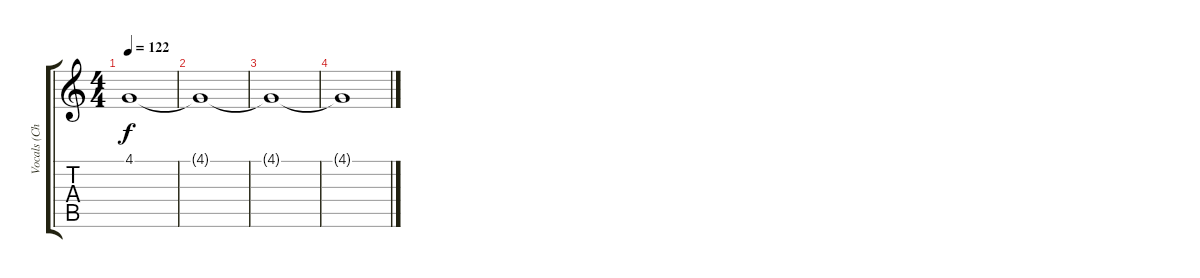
\track ("Vocals (Chester Bennington)" "Vocals (Ch") {instrument oboe}
\staff {score tabs}
\tuning (Eb4 Bb3 Gb3 Db3 Ab2 Db2) {hide}
\ts (4 4)
\tempo 122
\clef g2
\ks c
4.1.1{dy f volume 4} |
4.1{t}.1 |
4.1{t}.1 |
4.1{t}.1
